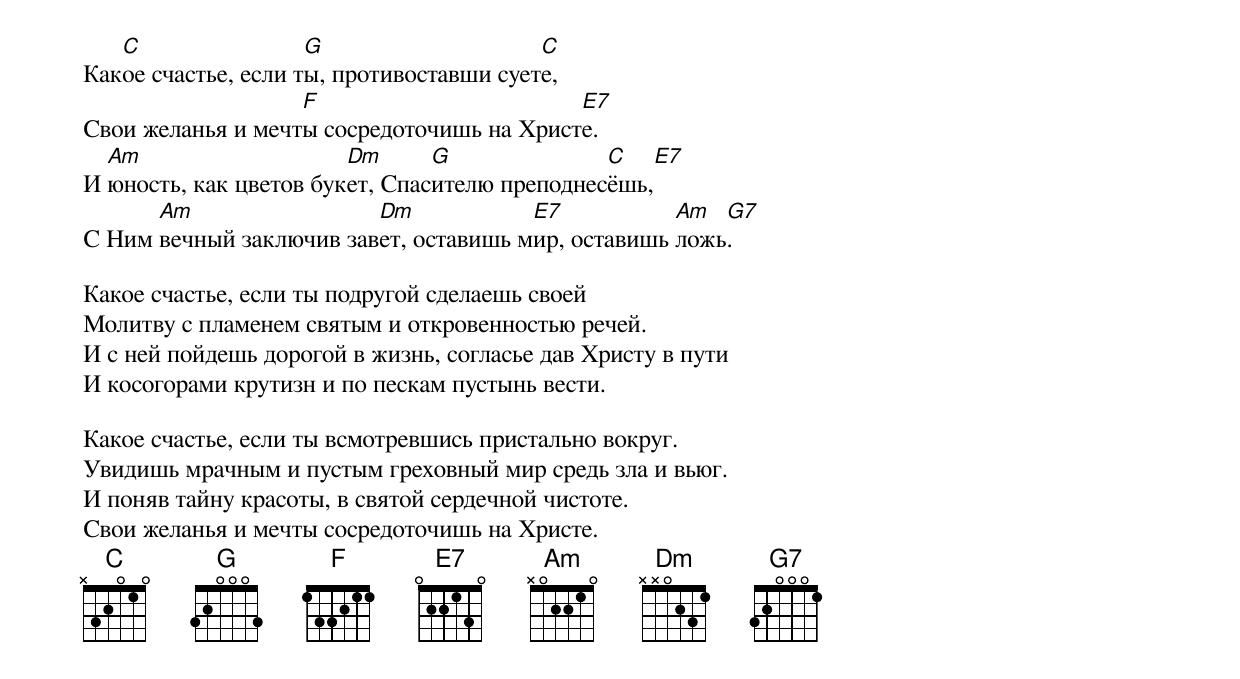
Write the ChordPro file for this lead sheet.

Как[C]ое счастье, если т[G]ы, противоставши сует[C]е,
Свои желанья и мечт[F]ы сосредоточишь на Христ[E7]е.
И [Am]юность, как цветов бук[Dm]ет, Спас[G]ителю преподнес[C]ёшь,[E7]
С Ним [Am]вечный заключив зав[Dm]ет, оставишь м[E7]ир, оставишь [Am]ложь[G7].

Какое счастье, если ты подругой сделаешь своей
Молитву с пламенем святым и откровенностью речей.
И с ней пойдешь дорогой в жизнь, согласье дав Христу в пути
И косогорами крутизн и по пескам пустынь вести.

Какое счастье, если ты всмотревшись пристально вокруг.
Увидишь мрачным и пустым греховный мир средь зла и вьюг.
И поняв тайну красоты, в святой сердечной чистоте.
Свои желанья и мечты сосредоточишь на Христе.
